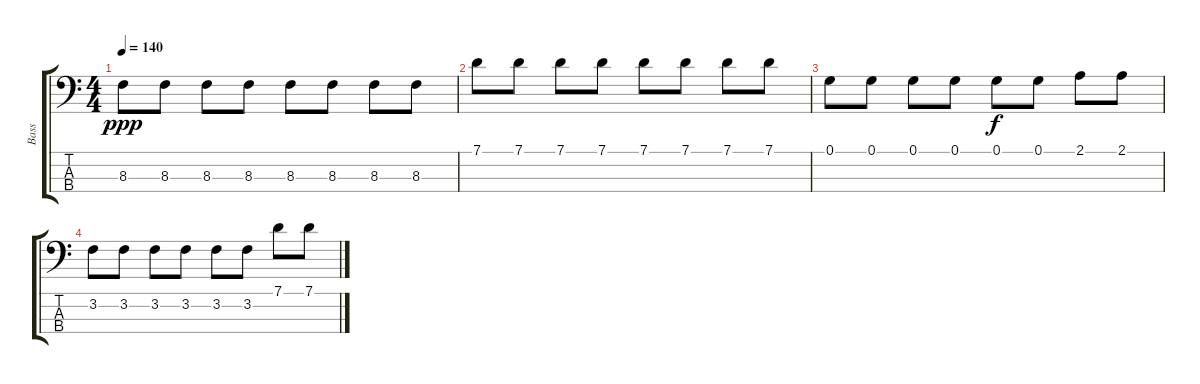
\track ("Bass" "Bass") {instrument electricbassfinger}
\staff {score tabs}
\tuning (G2 D2 A1 E1) {hide}
\ts (4 4)
\tempo 140
\clef f4
\ks c
8.3.8{dy ppp} 8.3.8 8.3.8 8.3.8 8.3.8 8.3.8 8.3.8 8.3.8 |
7.1.8 7.1.8 7.1.8 7.1.8 7.1.8 7.1.8 7.1.8 7.1.8 |
0.1.8 0.1.8 0.1.8 0.1.8 0.1.8{dy f} 0.1.8 2.1.8 2.1.8 |
3.2.8 3.2.8 3.2.8 3.2.8 3.2.8 3.2.8 7.1.8 7.1.8
